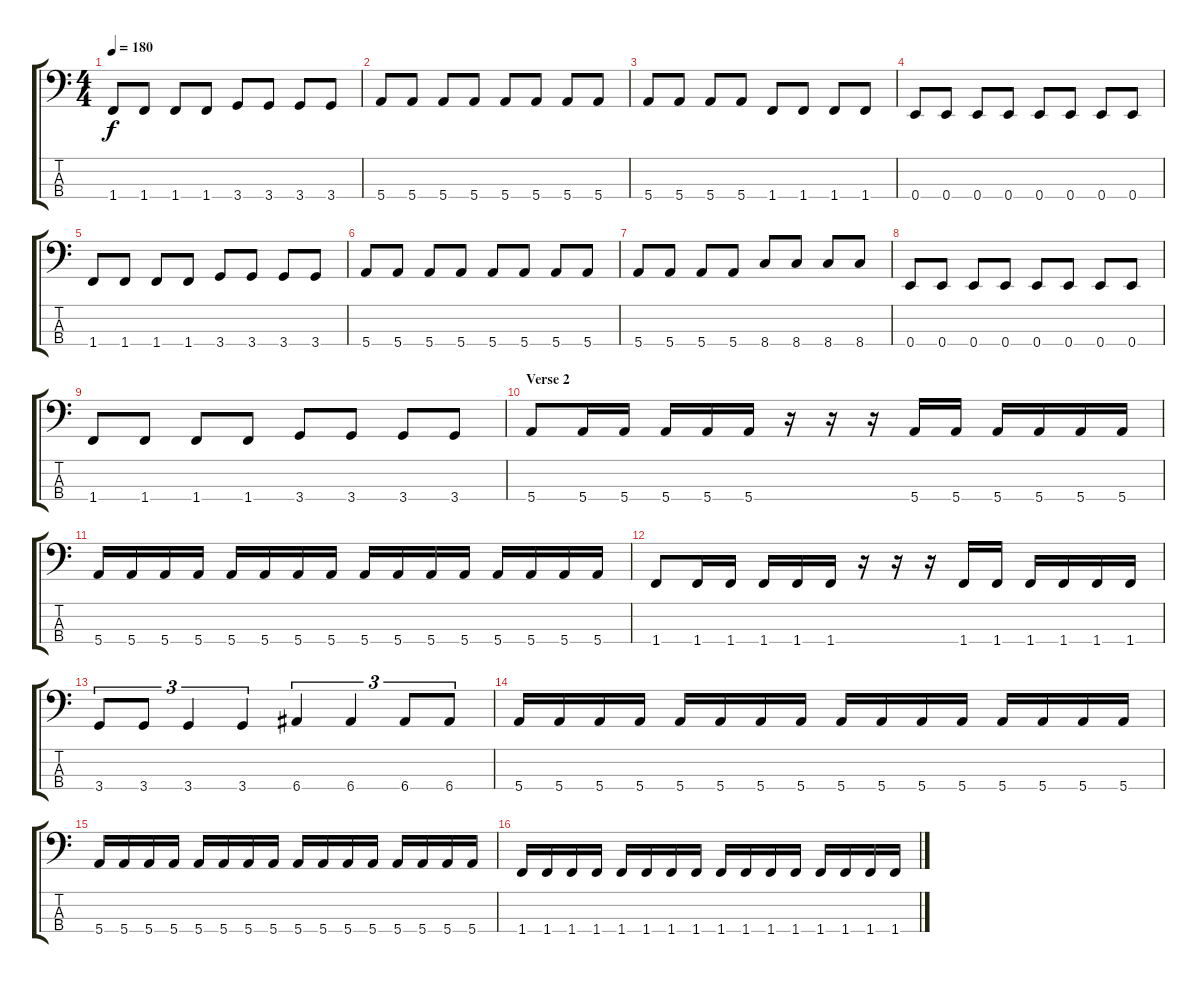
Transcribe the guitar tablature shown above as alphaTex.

\track "" {instrument electricbasspick}
\staff {score tabs}
\tuning (G2 D2 A1 E1) {hide}
\ts (4 4)
\tempo 180
\clef f4
\ks c
1.4.8{dy f} 1.4.8 1.4.8 1.4.8 3.4.8 3.4.8 3.4.8 3.4.8 |
5.4.8 5.4.8 5.4.8 5.4.8 5.4.8 5.4.8 5.4.8 5.4.8 |
5.4.8 5.4.8 5.4.8 5.4.8 1.4.8 1.4.8 1.4.8 1.4.8 |
0.4.8 0.4.8 0.4.8 0.4.8 0.4.8 0.4.8 0.4.8 0.4.8 |
1.4.8 1.4.8 1.4.8 1.4.8 3.4.8 3.4.8 3.4.8 3.4.8 |
5.4.8 5.4.8 5.4.8 5.4.8 5.4.8 5.4.8 5.4.8 5.4.8 |
5.4.8 5.4.8 5.4.8 5.4.8 8.4.8 8.4.8 8.4.8 8.4.8 |
0.4.8 0.4.8 0.4.8 0.4.8 0.4.8 0.4.8 0.4.8 0.4.8 |
1.4.8 1.4.8 1.4.8 1.4.8 3.4.8 3.4.8 3.4.8 3.4.8 |
\section ("" "Verse 2")
5.4.8 5.4.16 5.4.16 5.4.16 5.4.16 5.4.16 r.16 r.16 r.16 5.4.16 5.4.16 5.4.16 5.4.16 5.4.16 5.4.16 |
5.4.16 5.4.16 5.4.16 5.4.16 5.4.16 5.4.16 5.4.16 5.4.16 5.4.16 5.4.16 5.4.16 5.4.16 5.4.16 5.4.16 5.4.16 5.4.16 |
1.4.8 1.4.16 1.4.16 1.4.16 1.4.16 1.4.16 r.16 r.16 r.16 1.4.16 1.4.16 1.4.16 1.4.16 1.4.16 1.4.16 |
3.4.8{tu (3 2)} 3.4.8{tu (3 2)} 3.4.4{tu (3 2)} 3.4.4{tu (3 2)} 6.4.4{tu (3 2)} 6.4.4{tu (3 2)} 6.4.8{tu (3 2)} 6.4.8{tu (3 2)} |
5.4.16 5.4.16 5.4.16 5.4.16 5.4.16 5.4.16 5.4.16 5.4.16 5.4.16 5.4.16 5.4.16 5.4.16 5.4.16 5.4.16 5.4.16 5.4.16 |
5.4.16 5.4.16 5.4.16 5.4.16 5.4.16 5.4.16 5.4.16 5.4.16 5.4.16 5.4.16 5.4.16 5.4.16 5.4.16 5.4.16 5.4.16 5.4.16 |
1.4.16 1.4.16 1.4.16 1.4.16 1.4.16 1.4.16 1.4.16 1.4.16 1.4.16 1.4.16 1.4.16 1.4.16 1.4.16 1.4.16 1.4.16 1.4.16
